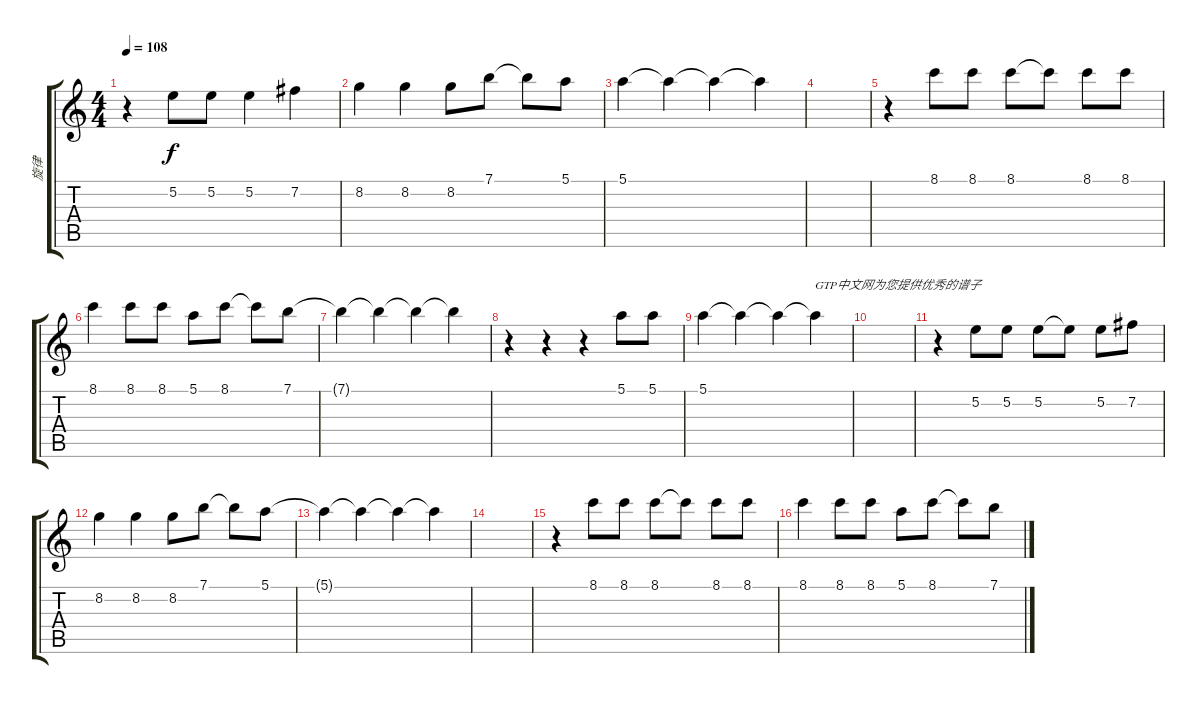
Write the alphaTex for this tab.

\track ("旋律" "旋律") {instrument distortionguitar}
\staff {score tabs}
\tuning (E4 B3 G3 D3 A2 E2) {hide}
\ts (4 4)
\tempo 108
\clef g2
\ks c
r.4{dy f} 5.2.8 5.2.8 5.2.4 7.2.4 |
8.2.4 8.2.4 8.2.8 7.1.8 7.1{t}.8 5.1.8 |
5.1.4 5.1{t}.4 5.1{t}.4 5.1{t}.4 |
|
r.4 8.1.8 8.1.8 8.1.8 8.1{t}.8 8.1.8 8.1.8 |
8.1.4 8.1.8 8.1.8 5.1.8 8.1.8 8.1{t}.8 7.1.8 |
7.1{t}.4 7.1{t}.4 7.1{t}.4 7.1{t}.4 |
r.4 r.4 r.4 5.1.8 5.1.8 |
5.1.4 5.1{t}.4 5.1{t}.4 5.1{t}.4{txt "GTP中文网为您提供优秀的谱子"} |
|
r.4 5.2.8 5.2.8 5.2.8 5.2{t}.8 5.2.8 7.2.8 |
8.2.4 8.2.4 8.2.8 7.1.8 7.1{t}.8 5.1.8 |
5.1{t}.4 5.1{t}.4 5.1{t}.4 5.1{t}.4 |
|
r.4 8.1.8 8.1.8 8.1.8 8.1{t}.8 8.1.8 8.1.8 |
8.1.4 8.1.8 8.1.8 5.1.8 8.1.8 8.1{t}.8 7.1.8
